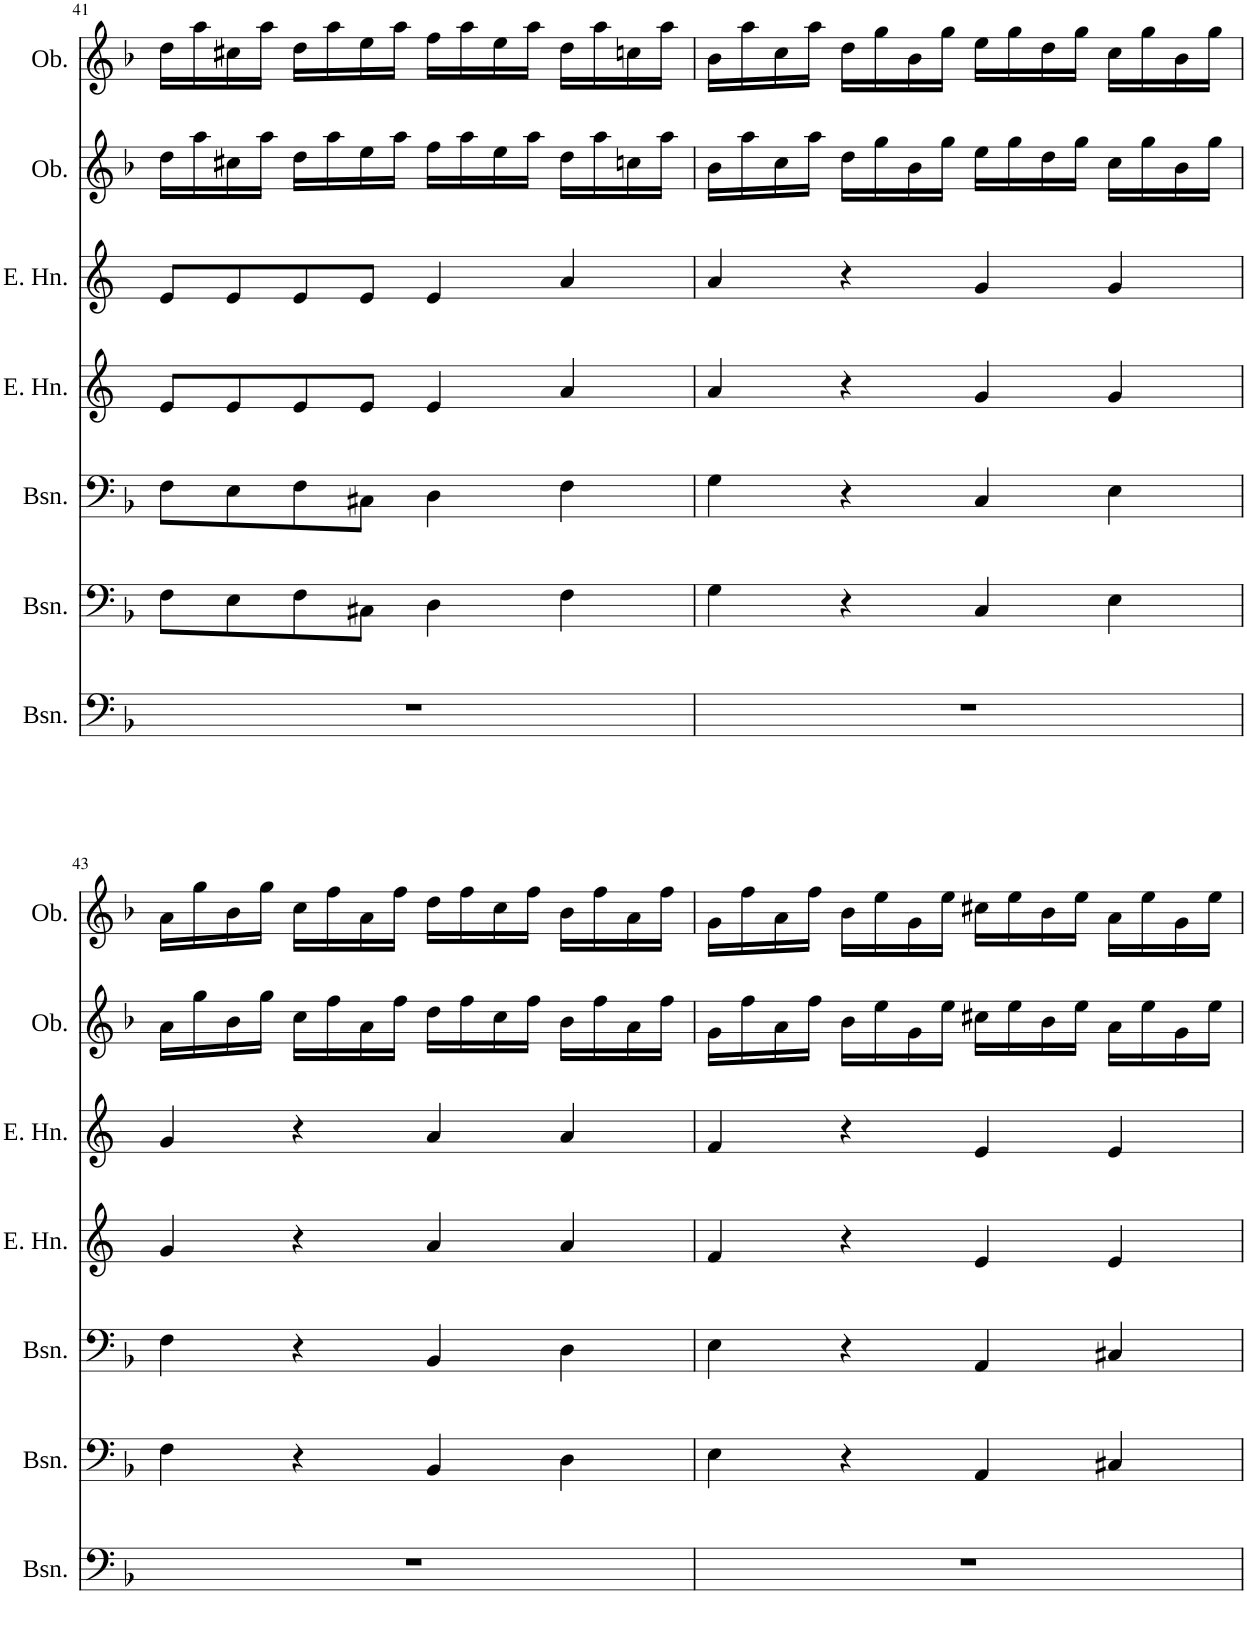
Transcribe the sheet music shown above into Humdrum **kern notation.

**kern	**kern	**kern	**kern	**kern	**kern	**kern
*part7	*part6	*part5	*part4	*part3	*part2	*part1
*staff7	*staff6	*staff5	*staff4	*staff3	*staff2	*staff1
*I"Bassoon	*I"Bassoon	*I"Bassoon	*I"English Horn	*I"English Horn	*I"Oboe	*I"Oboe
*I'Bsn.	*I'Bsn.	*I'Bsn.	*I'E. Hn.	*I'E. Hn.	*I'Ob.	*I'Ob.
!!LO:PB:g=z
*clefF4	*clefF4	*clefF4	*clefG2	*clefG2	*clefG2	*clefG2
*	*	*	*Trd4c7	*Trd4c7	*	*
*k[b-]	*k[b-]	*k[b-]	*k[]	*k[]	*k[b-]	*k[b-]
*M4/4	*M4/4	*M4/4	*M4/4	*M4/4	*M4/4	*M4/4
*met(c)	*met(c)	*met(c)	*met(c)	*met(c)	*met(c)	*met(c)
=41	=41	=41	=41	=41	=41	=41
1r	8F\L	8F\L	8e/L	8e/L	16dd\LL	16dd\LL
.	.	.	.	.	16aa\	16aa\
.	8E\	8E\	8e/	8e/	16cc#X\	16cc#X\
.	.	.	.	.	16aa\JJ	16aa\JJ
.	8F\	8F\	8e/	8e/	16dd\LL	16dd\LL
.	.	.	.	.	16aa\	16aa\
.	8C#X\J	8C#X\J	8e/J	8e/J	16ee\	16ee\
.	.	.	.	.	16aa\JJ	16aa\JJ
.	4D\	4D\	4e/	4e/	16ff\LL	16ff\LL
.	.	.	.	.	16aa\	16aa\
.	.	.	.	.	16ee\	16ee\
.	.	.	.	.	16aa\JJ	16aa\JJ
.	4F\	4F\	4a/	4a/	16dd\LL	16dd\LL
.	.	.	.	.	16aa\	16aa\
.	.	.	.	.	16ccn\	16ccn\
.	.	.	.	.	16aa\JJ	16aa\JJ
=42	=42	=42	=42	=42	=42	=42
1r	4G\	4G\	4a/	4a/	16b-\LL	16b-\LL
.	.	.	.	.	16aa\	16aa\
.	.	.	.	.	16cc\	16cc\
.	.	.	.	.	16aa\JJ	16aa\JJ
.	4r	4r	4r	4r	16dd\LL	16dd\LL
.	.	.	.	.	16gg\	16gg\
.	.	.	.	.	16b-\	16b-\
.	.	.	.	.	16gg\JJ	16gg\JJ
.	4C/	4C/	4g/	4g/	16ee\LL	16ee\LL
.	.	.	.	.	16gg\	16gg\
.	.	.	.	.	16dd\	16dd\
.	.	.	.	.	16gg\JJ	16gg\JJ
.	4E\	4E\	4g/	4g/	16cc\LL	16cc\LL
.	.	.	.	.	16gg\	16gg\
.	.	.	.	.	16b-\	16b-\
.	.	.	.	.	16gg\JJ	16gg\JJ
!!LO:LB:g=z
=43	=43	=43	=43	=43	=43	=43
1r	4F\	4F\	4g/	4g/	16a\LL	16a\LL
.	.	.	.	.	16gg\	16gg\
.	.	.	.	.	16b-\	16b-\
.	.	.	.	.	16gg\JJ	16gg\JJ
.	4r	4r	4r	4r	16cc\LL	16cc\LL
.	.	.	.	.	16ff\	16ff\
.	.	.	.	.	16a\	16a\
.	.	.	.	.	16ff\JJ	16ff\JJ
.	4BB-/	4BB-/	4a/	4a/	16dd\LL	16dd\LL
.	.	.	.	.	16ff\	16ff\
.	.	.	.	.	16cc\	16cc\
.	.	.	.	.	16ff\JJ	16ff\JJ
.	4D\	4D\	4a/	4a/	16b-\LL	16b-\LL
.	.	.	.	.	16ff\	16ff\
.	.	.	.	.	16a\	16a\
.	.	.	.	.	16ff\JJ	16ff\JJ
=44	=44	=44	=44	=44	=44	=44
1r	4E\	4E\	4f/	4f/	16g\LL	16g\LL
.	.	.	.	.	16ff\	16ff\
.	.	.	.	.	16a\	16a\
.	.	.	.	.	16ff\JJ	16ff\JJ
.	4r	4r	4r	4r	16b-\LL	16b-\LL
.	.	.	.	.	16ee\	16ee\
.	.	.	.	.	16g\	16g\
.	.	.	.	.	16ee\JJ	16ee\JJ
.	4AA/	4AA/	4e/	4e/	16cc#X\LL	16cc#X\LL
.	.	.	.	.	16ee\	16ee\
.	.	.	.	.	16b-\	16b-\
.	.	.	.	.	16ee\JJ	16ee\JJ
.	4C#X/	4C#X/	4e/	4e/	16a\LL	16a\LL
.	.	.	.	.	16ee\	16ee\
.	.	.	.	.	16g\	16g\
.	.	.	.	.	16ee\JJ	16ee\JJ
=	=	=	=	=	=	=
*-	*-	*-	*-	*-	*-	*-
